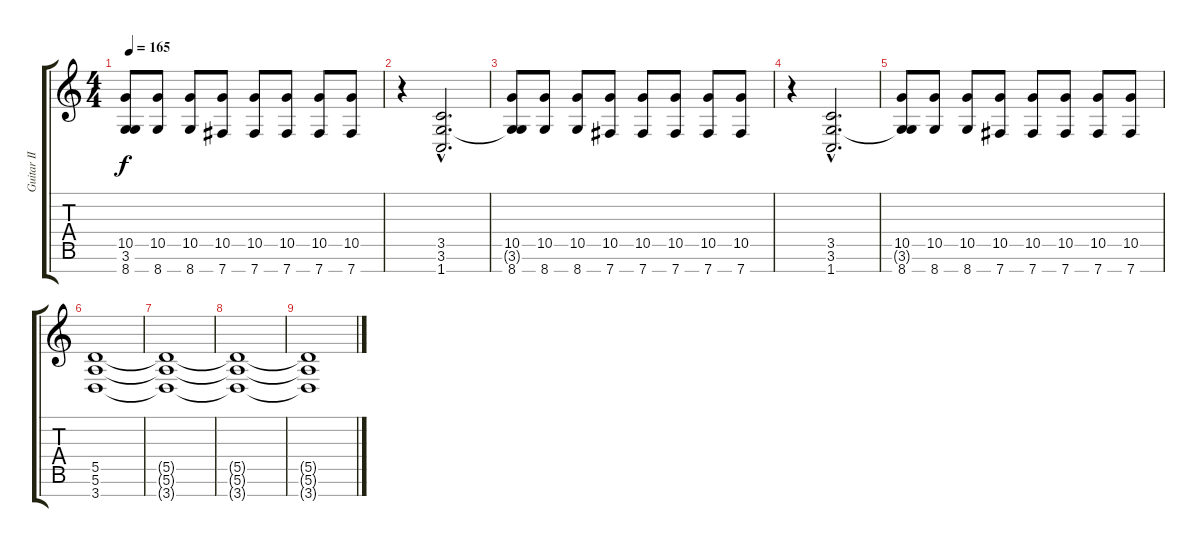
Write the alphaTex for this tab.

\track ("Guitar II" "Guitar II") {instrument distortionguitar}
\staff {score tabs}
\tuning (E4 B3 Gb3 D3 A2 E2 B1) {hide}
\ts (4 4)
\tempo 165
\clef g2
\ks c
(10.5 3.6{t} 8.7).8{dy f} (10.5 8.7).8 (10.5 8.7).8 (10.5 7.7).8 (10.5 7.7).8 (10.5 7.7).8 (10.5 7.7).8 (10.5 7.7).8 |
r.4 (3.5{hac} 3.6{hac} 1.7{hac}).2{d} |
(10.5 3.6{t} 8.7).8 (10.5 8.7).8 (10.5 8.7).8 (10.5 7.7).8 (10.5 7.7).8 (10.5 7.7).8 (10.5 7.7).8 (10.5 7.7).8 |
r.4 (3.5{hac} 3.6{hac} 1.7{hac}).2{d} |
(10.5 3.6{t} 8.7).8 (10.5 8.7).8 (10.5 8.7).8 (10.5 7.7).8 (10.5 7.7).8 (10.5 7.7).8 (10.5 7.7).8 (10.5 7.7).8 |
(5.5 5.6 3.7).1 |
(5.5{t} 5.6{t} 3.7{t}).1 |
(5.5{t} 5.6{t} 3.7{t}).1 |
(5.5{t} 5.6{t} 3.7{t}).1
